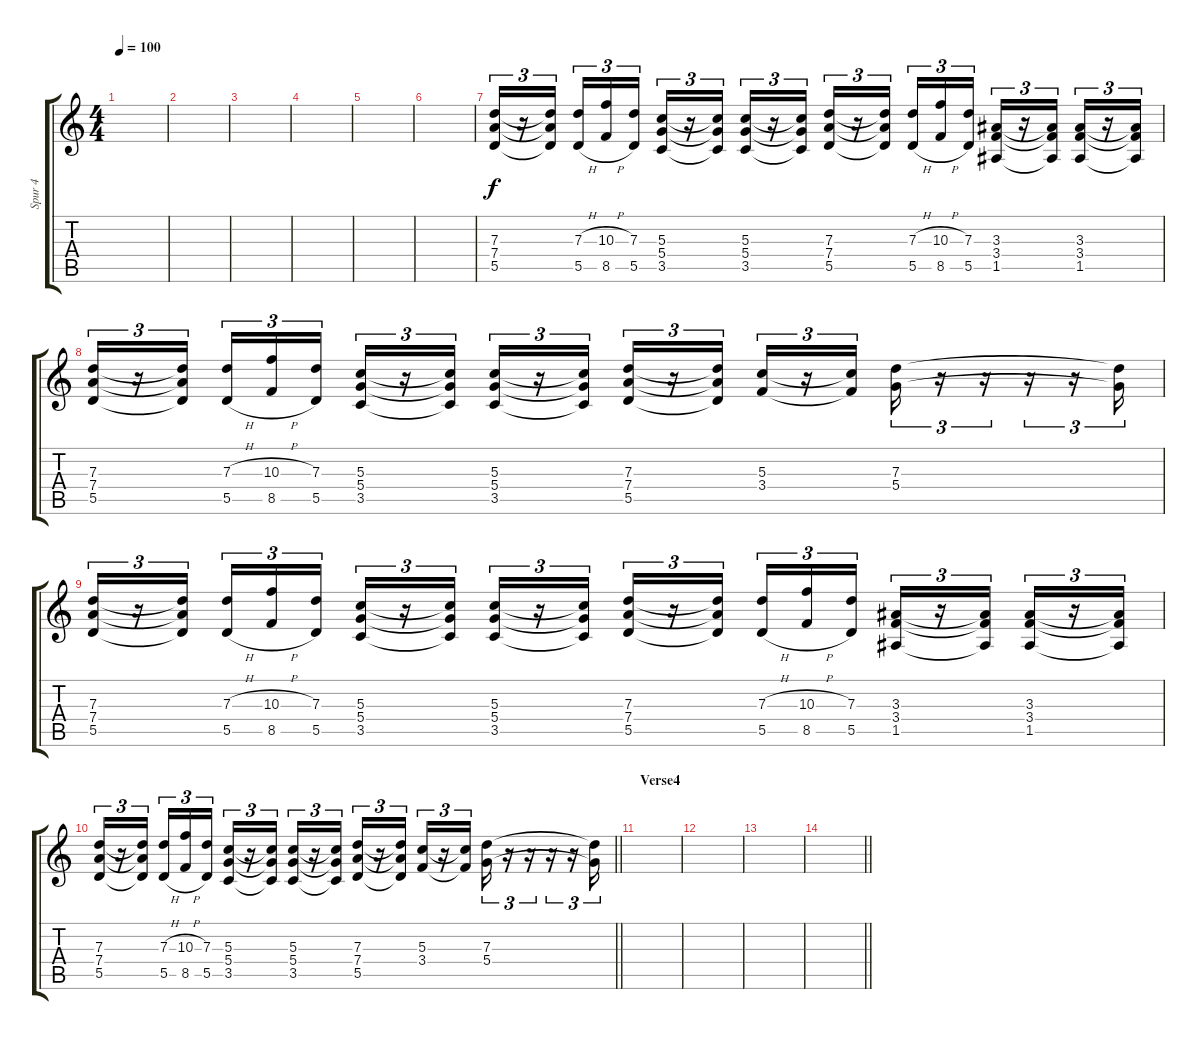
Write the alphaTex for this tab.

\track ("Spur 4" "Spur 4") {instrument distortionguitar}
\staff {score tabs}
\tuning (E4 B3 G3 D3 A2 E2) {hide}
\ts (4 4)
\tempo 100
\clef g2
\ks c
|
|
|
|
|
|
(7.3 7.4 5.5).16{tu (3 2)} r.16{tu (3 2)} (7.3{t} 7.4{t} 5.5{t}).16{tu (3 2) beam splitsecondary} (7.3{h} 5.5{h}).16{tu (3 2)} (10.3{h} 8.5{h}).16{tu (3 2)} (7.3 5.5).16{tu (3 2)} (5.3 5.4 3.5).16{tu (3 2)} r.16{tu (3 2)} (5.3{t} 5.4{t} 3.5{t}).16{tu (3 2)} (5.3 5.4 3.5).16{tu (3 2)} r.16{tu (3 2)} (5.3{t} 5.4{t} 3.5{t}).16{tu (3 2)} (7.3 7.4 5.5).16{tu (3 2)} r.16{tu (3 2)} (7.3{t} 7.4{t} 5.5{t}).16{tu (3 2) beam splitsecondary} (7.3{h} 5.5{h}).16{tu (3 2)} (10.3{h} 8.5{h}).16{tu (3 2)} (7.3 5.5).16{tu (3 2)} (3.3 3.4 1.5).16{tu (3 2)} r.16{tu (3 2)} (3.3{t} 3.4{t} 1.5{t}).16{tu (3 2)} (3.3 3.4 1.5).16{tu (3 2)} r.16{tu (3 2)} (3.3{t} 3.4{t} 1.5{t}).16{tu (3 2)} |
(7.3 7.4 5.5).16{tu (3 2)} r.16{tu (3 2)} (7.3{t} 7.4{t} 5.5{t}).16{tu (3 2) beam splitsecondary} (7.3{h} 5.5{h}).16{tu (3 2)} (10.3{h} 8.5{h}).16{tu (3 2)} (7.3 5.5).16{tu (3 2)} (5.3 5.4 3.5).16{tu (3 2)} r.16{tu (3 2)} (5.3{t} 5.4{t} 3.5{t}).16{tu (3 2)} (5.3 5.4 3.5).16{tu (3 2)} r.16{tu (3 2)} (5.3{t} 5.4{t} 3.5{t}).16{tu (3 2)} (7.3 7.4 5.5).16{tu (3 2)} r.16{tu (3 2)} (7.3{t} 7.4{t} 5.5{t}).16{tu (3 2)} (5.3 3.4).16{tu (3 2)} r.16{tu (3 2)} (5.3{t} 3.4{t}).16{tu (3 2)} (7.3 5.4).16{tu (3 2)} r.16{tu (3 2)} r.16{tu (3 2)} r.16{tu (3 2)} r.16{tu (3 2)} (7.3{t} 5.4{t}).16{tu (3 2)} |
(7.3 7.4 5.5).16{tu (3 2)} r.16{tu (3 2)} (7.3{t} 7.4{t} 5.5{t}).16{tu (3 2) beam splitsecondary} (7.3{h} 5.5{h}).16{tu (3 2)} (10.3{h} 8.5{h}).16{tu (3 2)} (7.3 5.5).16{tu (3 2)} (5.3 5.4 3.5).16{tu (3 2)} r.16{tu (3 2)} (5.3{t} 5.4{t} 3.5{t}).16{tu (3 2)} (5.3 5.4 3.5).16{tu (3 2)} r.16{tu (3 2)} (5.3{t} 5.4{t} 3.5{t}).16{tu (3 2)} (7.3 7.4 5.5).16{tu (3 2)} r.16{tu (3 2)} (7.3{t} 7.4{t} 5.5{t}).16{tu (3 2) beam splitsecondary} (7.3{h} 5.5{h}).16{tu (3 2)} (10.3{h} 8.5{h}).16{tu (3 2)} (7.3 5.5).16{tu (3 2)} (3.3 3.4 1.5).16{tu (3 2)} r.16{tu (3 2)} (3.3{t} 3.4{t} 1.5{t}).16{tu (3 2)} (3.3 3.4 1.5).16{tu (3 2)} r.16{tu (3 2)} (3.3{t} 3.4{t} 1.5{t}).16{tu (3 2)} |
\barLineRight lightlight
(7.3 7.4 5.5).16{tu (3 2)} r.16{tu (3 2)} (7.3{t} 7.4{t} 5.5{t}).16{tu (3 2) beam splitsecondary} (7.3{h} 5.5{h}).16{tu (3 2)} (10.3{h} 8.5{h}).16{tu (3 2)} (7.3 5.5).16{tu (3 2)} (5.3 5.4 3.5).16{tu (3 2)} r.16{tu (3 2)} (5.3{t} 5.4{t} 3.5{t}).16{tu (3 2)} (5.3 5.4 3.5).16{tu (3 2)} r.16{tu (3 2)} (5.3{t} 5.4{t} 3.5{t}).16{tu (3 2)} (7.3 7.4 5.5).16{tu (3 2)} r.16{tu (3 2)} (7.3{t} 7.4{t} 5.5{t}).16{tu (3 2)} (5.3 3.4).16{tu (3 2)} r.16{tu (3 2)} (5.3{t} 3.4{t}).16{tu (3 2)} (7.3 5.4).16{tu (3 2)} r.16{tu (3 2)} r.16{tu (3 2)} r.16{tu (3 2)} r.16{tu (3 2)} (7.3{t} 5.4{t}).16{tu (3 2)} |
\section ("" "Verse4")
|
|
|
\barLineRight lightlight
